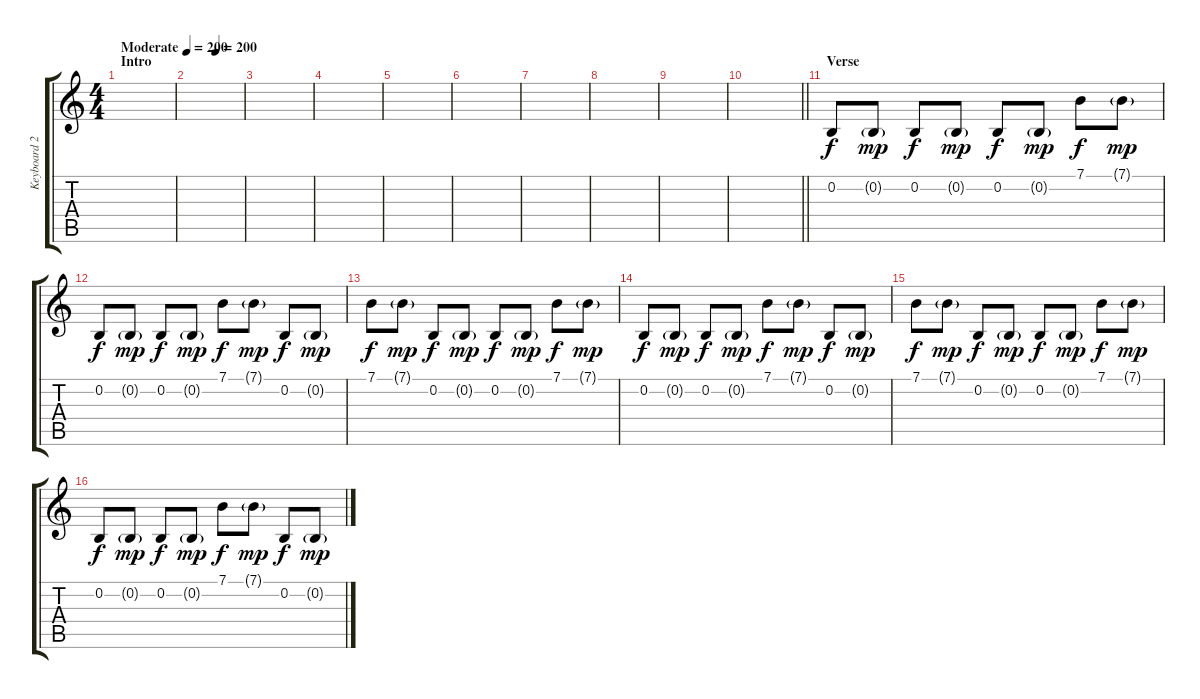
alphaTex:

\track ("Keyboard 2" "Keyboard 2") {instrument lead1square}
\staff {score tabs}
\tuning (E4 B3 G3 D3 A2 E2) {hide}
\ts (4 4)
\section ("" "Intro")
\tempo (200 "Moderate")
\tempo 50
\tempo (200 "Moderate")
\clef g2
\ks c
|
\tempo (200 0.5)
|
|
|
|
|
|
|
|
\barLineRight lightlight
|
\section ("" "Verse")
0.2.8 0.2{g}.8{dy mp} 0.2.8{dy f} 0.2{g}.8{dy mp} 0.2.8{dy f} 0.2{g}.8{dy mp} 7.1.8{dy f} 7.1{g}.8{dy mp} |
0.2.8{dy f} 0.2{g}.8{dy mp} 0.2.8{dy f} 0.2{g}.8{dy mp} 7.1.8{dy f} 7.1{g}.8{dy mp} 0.2.8{dy f} 0.2{g}.8{dy mp} |
7.1.8{dy f} 7.1{g}.8{dy mp} 0.2.8{dy f} 0.2{g}.8{dy mp} 0.2.8{dy f} 0.2{g}.8{dy mp} 7.1.8{dy f} 7.1{g}.8{dy mp} |
0.2.8{dy f} 0.2{g}.8{dy mp} 0.2.8{dy f} 0.2{g}.8{dy mp} 7.1.8{dy f} 7.1{g}.8{dy mp} 0.2.8{dy f} 0.2{g}.8{dy mp} |
7.1.8{dy f} 7.1{g}.8{dy mp} 0.2.8{dy f} 0.2{g}.8{dy mp} 0.2.8{dy f} 0.2{g}.8{dy mp} 7.1.8{dy f} 7.1{g}.8{dy mp} |
0.2.8{dy f} 0.2{g}.8{dy mp} 0.2.8{dy f} 0.2{g}.8{dy mp} 7.1.8{dy f} 7.1{g}.8{dy mp} 0.2.8{dy f} 0.2{g}.8{dy mp}
